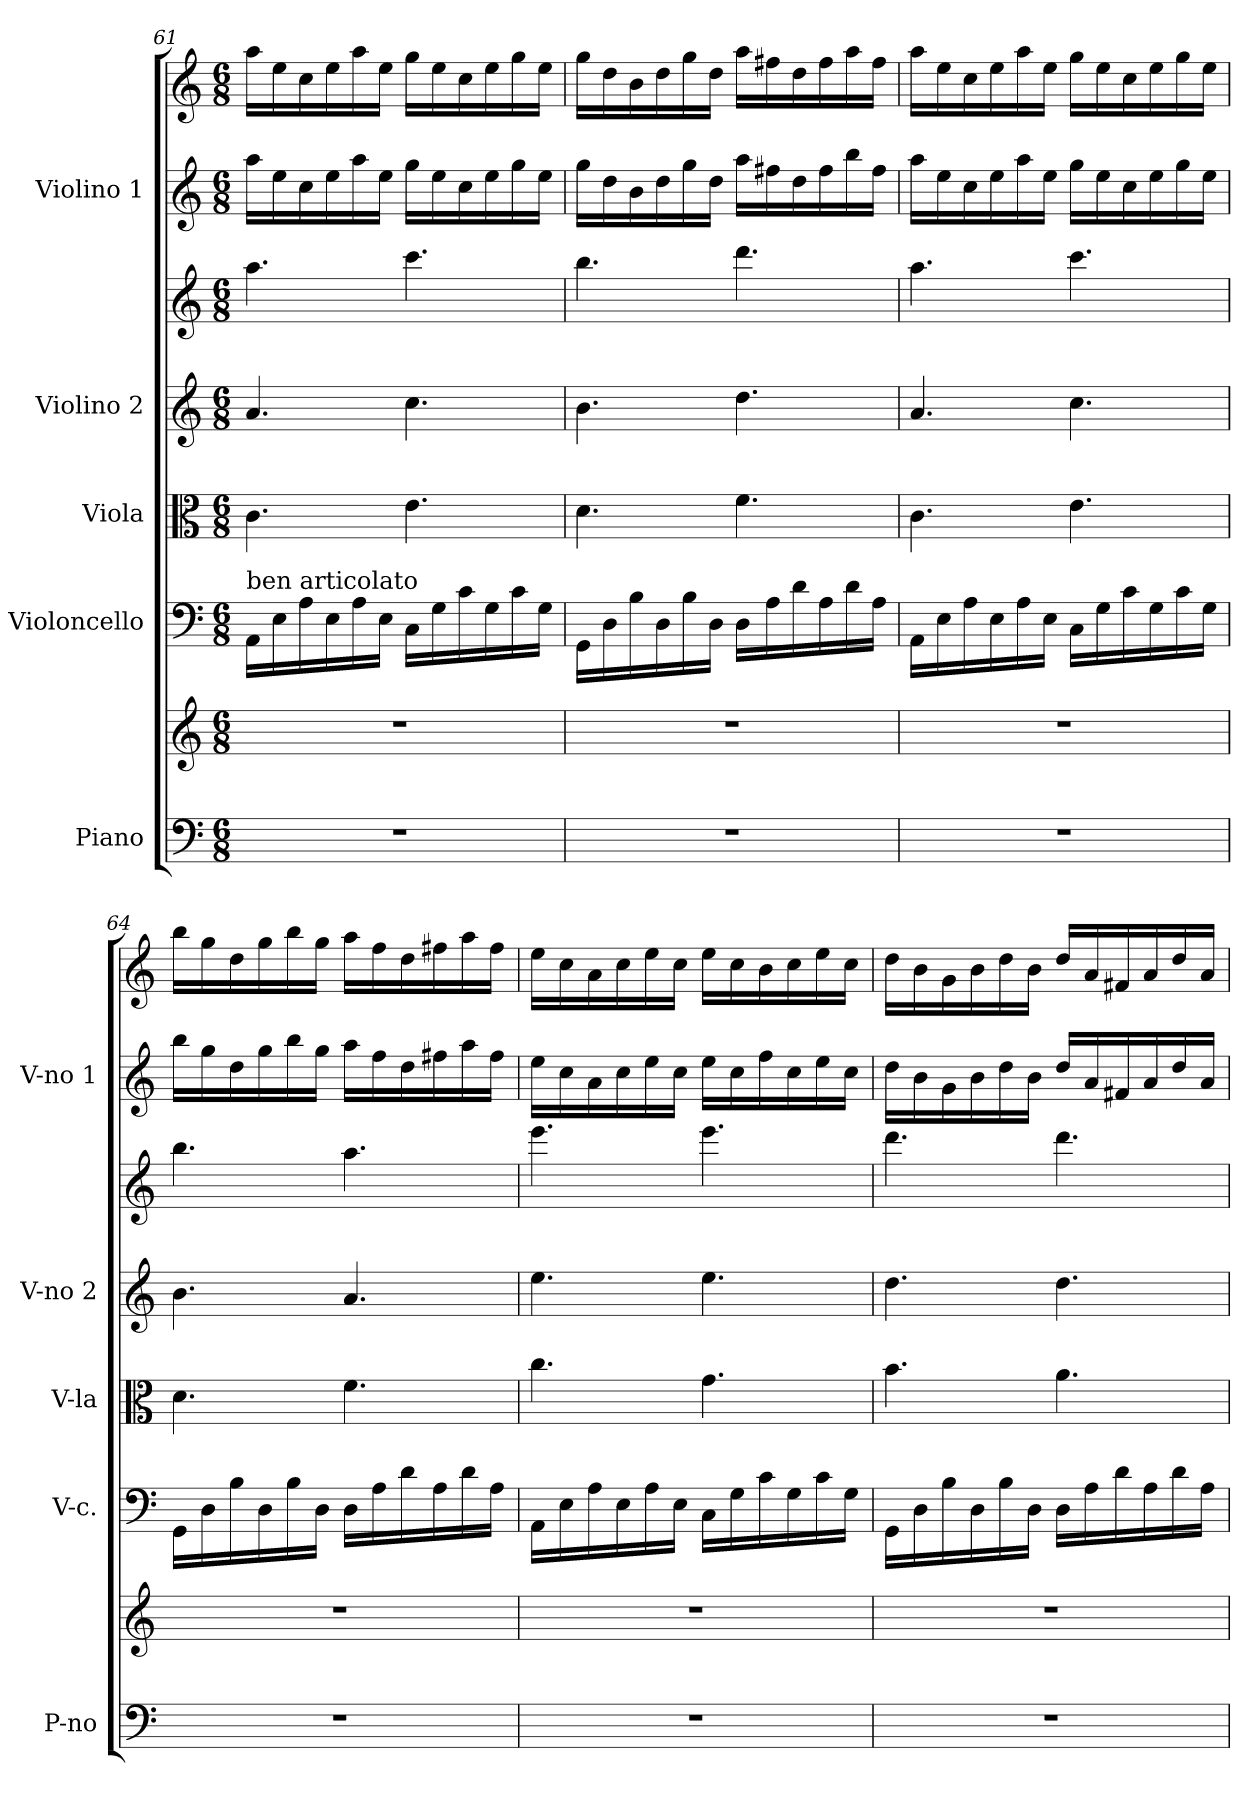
**kern	**kern	**kern	**kern	**kern	**kern	**kern	**kern
*part5	*part5	*part4	*part3	*part2	*part2	*part1	*part1
*staff8	*staff7	*staff6	*staff5	*staff4	*staff3	*staff2	*staff1
*I"Piano	*	*I"Violoncello	*I"Viola	*I"Violino 2	*	*I"Violino 1	*
*I'P-no	*	*I'V-c.	*I'V-la	*I'V-no 2	*	*I'V-no 1	*
*clefF4	*clefG2	*clefF4	*clefC3	*clefG2	*clefG2	*clefG2	*clefG2
*k[]	*k[]	*k[]	*k[]	*k[]	*k[]	*k[]	*k[]
*M6/8	*M6/8	*M6/8	*M6/8	*M6/8	*M6/8	*M6/8	*M6/8
=61	=61	=61	=61	=61	=61	=61	=61
!	!	!LO:TX:a:t=ben articolato	!	!	!	!	!
2.r	2.r	16AA\LL	4.c\	4.a/	4.aa\	16aa\LL	16aa\LL
.	.	16E\	.	.	.	16ee\	16ee\
.	.	16A\	.	.	.	16cc\	16cc\
.	.	16E\	.	.	.	16ee\	16ee\
.	.	16A\	.	.	.	16aa\	16aa\
.	.	16E\JJ	.	.	.	16ee\JJ	16ee\JJ
.	.	16C\LL	4.e\	4.cc\	4.ccc\	16gg\LL	16gg\LL
.	.	16G\	.	.	.	16ee\	16ee\
.	.	16c\	.	.	.	16cc\	16cc\
.	.	16G\	.	.	.	16ee\	16ee\
.	.	16c\	.	.	.	16gg\	16gg\
.	.	16G\JJ	.	.	.	16ee\JJ	16ee\JJ
=62	=62	=62	=62	=62	=62	=62	=62
2.r	2.r	16GG\LL	4.d\	4.b\	4.bb\	16gg\LL	16gg\LL
.	.	16D\	.	.	.	16dd\	16dd\
.	.	16B\	.	.	.	16b\	16b\
.	.	16D\	.	.	.	16dd\	16dd\
.	.	16B\	.	.	.	16gg\	16gg\
.	.	16D\JJ	.	.	.	16dd\JJ	16dd\JJ
.	.	16D\LL	4.f\	4.dd\	4.ddd\	16aa\LL	16aa\LL
.	.	16A\	.	.	.	16ff#X\	16ff#X\
.	.	16d\	.	.	.	16dd\	16dd\
.	.	16A\	.	.	.	16ff#\	16ff#\
.	.	16d\	.	.	.	16bb\	16aa\
.	.	16A\JJ	.	.	.	16ff#\JJ	16ff#\JJ
!!LO:PB:g=z
=63	=63	=63	=63	=63	=63	=63	=63
2.r	2.r	16AA\LL	4.c\	4.a/	4.aa\	16aa\LL	16aa\LL
.	.	16E\	.	.	.	16ee\	16ee\
.	.	16A\	.	.	.	16cc\	16cc\
.	.	16E\	.	.	.	16ee\	16ee\
.	.	16A\	.	.	.	16aa\	16aa\
.	.	16E\JJ	.	.	.	16ee\JJ	16ee\JJ
.	.	16C\LL	4.e\	4.cc\	4.ccc\	16gg\LL	16gg\LL
.	.	16G\	.	.	.	16ee\	16ee\
.	.	16c\	.	.	.	16cc\	16cc\
.	.	16G\	.	.	.	16ee\	16ee\
.	.	16c\	.	.	.	16gg\	16gg\
.	.	16G\JJ	.	.	.	16ee\JJ	16ee\JJ
=64	=64	=64	=64	=64	=64	=64	=64
2.r	2.r	16GG\LL	4.d\	4.b\	4.bb\	16bb\LL	16bb\LL
.	.	16D\	.	.	.	16gg\	16gg\
.	.	16B\	.	.	.	16dd\	16dd\
.	.	16D\	.	.	.	16gg\	16gg\
.	.	16B\	.	.	.	16bb\	16bb\
.	.	16D\JJ	.	.	.	16gg\JJ	16gg\JJ
.	.	16D\LL	4.f\	4.a/	4.aa\	16aa\LL	16aa\LL
.	.	16A\	.	.	.	16ff\	16ff\
.	.	16d\	.	.	.	16dd\	16dd\
.	.	16A\	.	.	.	16ff#X\	16ff#X\
.	.	16d\	.	.	.	16aa\	16aa\
.	.	16A\JJ	.	.	.	16ff#\JJ	16ff#\JJ
=65	=65	=65	=65	=65	=65	=65	=65
2.r	2.r	16AA\LL	4.cc\	4.ee\	4.eee\	16ee\LL	16ee\LL
.	.	16E\	.	.	.	16cc\	16cc\
.	.	16A\	.	.	.	16a\	16a\
.	.	16E\	.	.	.	16cc\	16cc\
.	.	16A\	.	.	.	16ee\	16ee\
.	.	16E\JJ	.	.	.	16cc\JJ	16cc\JJ
.	.	16C\LL	4.g\	4.ee\	4.eee\	16ee\LL	16ee\LL
.	.	16G\	.	.	.	16cc\	16cc\
.	.	16c\	.	.	.	16ff\	16b\
.	.	16G\	.	.	.	16cc\	16cc\
.	.	16c\	.	.	.	16ee\	16ee\
.	.	16G\JJ	.	.	.	16cc\JJ	16cc\JJ
!!LO:PB:g=z
=66	=66	=66	=66	=66	=66	=66	=66
2.r	2.r	16GG\LL	4.b\	4.dd\	4.ddd\	16dd\LL	16dd\LL
.	.	16D\	.	.	.	16b\	16b\
.	.	16B\	.	.	.	16g\	16g\
.	.	16D\	.	.	.	16b\	16b\
.	.	16B\	.	.	.	16dd\	16dd\
.	.	16D\JJ	.	.	.	16b\JJ	16b\JJ
.	.	16D\LL	4.a\	4.dd\	4.ddd\	16dd/LL	16dd/LL
.	.	16A\	.	.	.	16a/	16a/
.	.	16d\	.	.	.	16f#X/	16f#X/
.	.	16A\	.	.	.	16a/	16a/
.	.	16d\	.	.	.	16dd/	16dd/
.	.	16A\JJ	.	.	.	16a/JJ	16a/JJ
=	=	=	=	=	=	=	=
*-	*-	*-	*-	*-	*-	*-	*-
